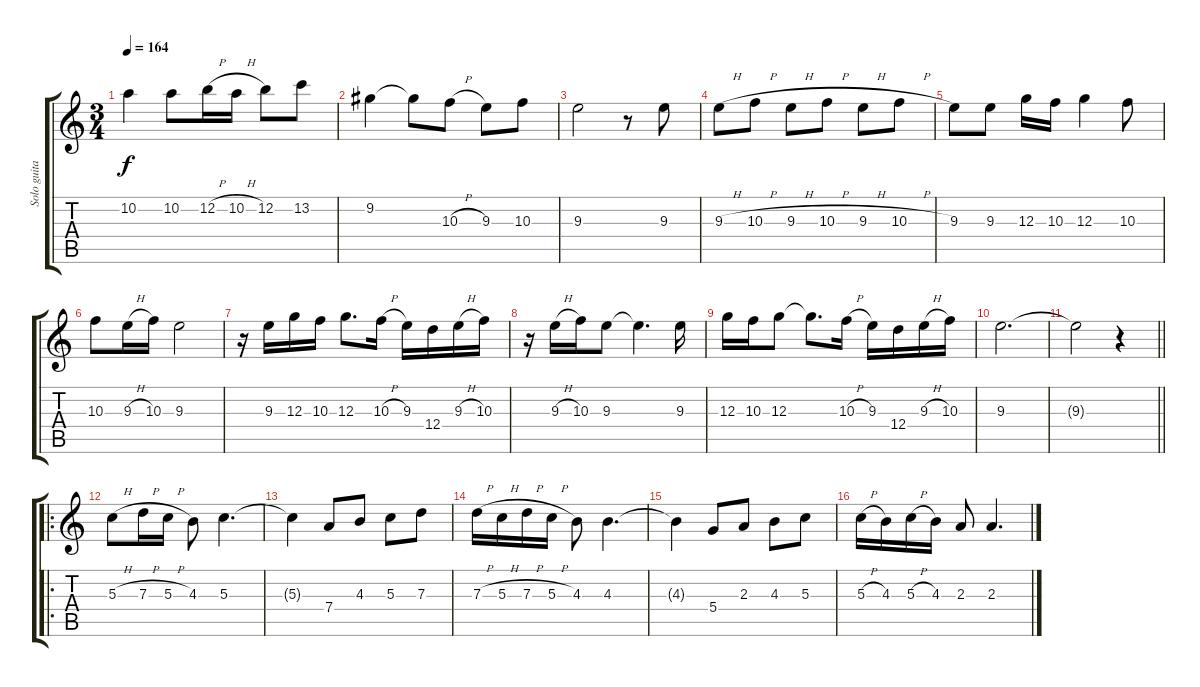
\track ("Solo guitar" "Solo guita") {instrument acousticguitarnylon}
\staff {score tabs}
\tuning (E4 B3 G3 D3 A2 E2) {hide}
\ts (3 4)
\tempo 164
\clef g2
\ks c
10.2.4{dy f} 10.2.8 12.2{h}.16 10.2{h}.16 12.2.8 13.2.8 |
9.2.4 9.2{t}.8 10.3{h}.8 9.3.8 10.3.8 |
9.3.2 r.8 9.3.8 |
9.3{h}.8 10.3{h}.8 9.3{h}.8 10.3{h}.8 9.3{h}.8 10.3{h}.8 |
9.3.8 9.3.8 12.3.16 10.3.16 12.3.4 10.3.8 |
10.3.8 9.3{h}.16 10.3.16 9.3.2 |
r.16 9.3.16 12.3.16 10.3.16 12.3.8{d} 10.3{h}.16 9.3.16 12.4.16 9.3{h}.16 10.3.16 |
r.16 9.3{h}.16 10.3.16 9.3.8 9.3{t}.4{d} 9.3.16 |
12.3.16 10.3.16 12.3.8 12.3{t}.8{d} 10.3{h}.16 9.3.16 12.4.16 9.3{h}.16 10.3.16 |
9.3.2{d} |
\barLineRight lightlight
9.3{t}.2 r.4 |
\ro
5.3{h}.8 7.3{h}.16 5.3{h}.16 4.3.8 5.3.4{d} |
5.3{t}.4 7.4.8 4.3.8 5.3.8 7.3.8 |
7.3{h}.16 5.3{h}.16 7.3{h}.16 5.3{h}.16 4.3.8 4.3.4{d} |
4.3{t}.4 5.4.8 2.3.8 4.3.8 5.3.8 |
5.3{h}.16 4.3.16 5.3{h}.16 4.3.16 2.3.8 2.3.4{d}
